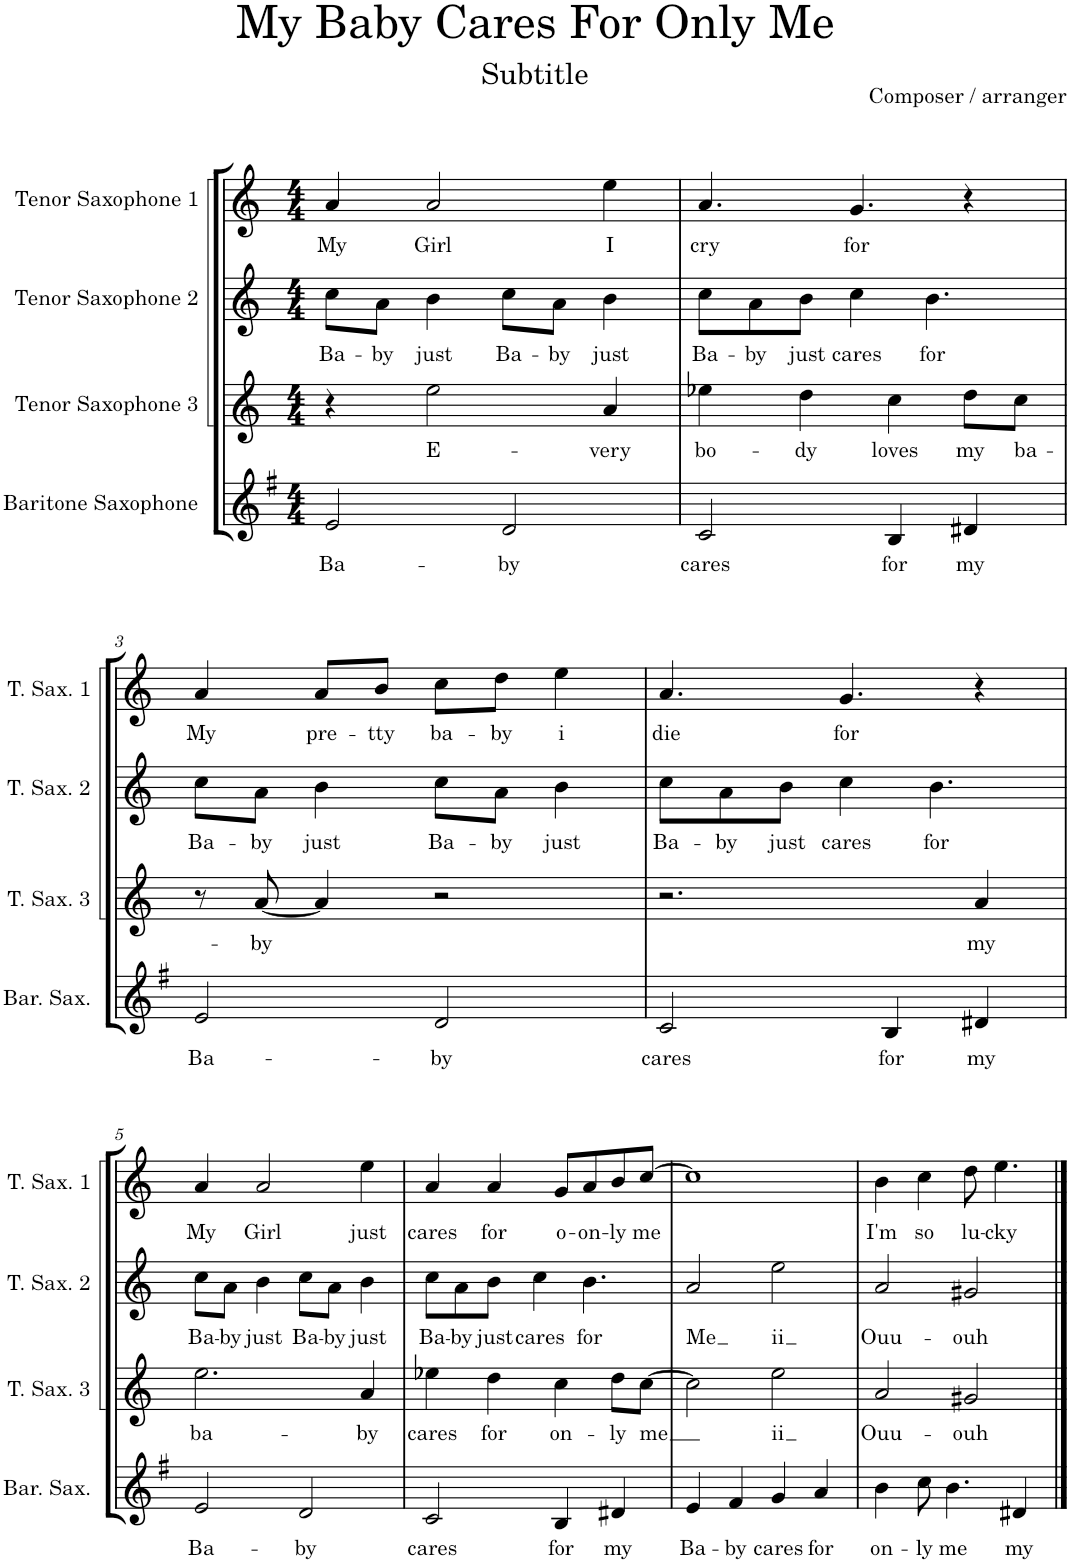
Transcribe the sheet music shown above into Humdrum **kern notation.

**kern	**text	**kern	**text	**kern	**text	**kern	**text
*part4	*part4	*part3	*part3	*part2	*part2	*part1	*part1
*staff4	*staff4	*staff3	*staff3	*staff2	*staff2	*staff1	*staff1
*I"Baritone Saxophone	*	*I"Tenor Saxophone 3	*	*I"Tenor Saxophone 2	*	*I"Tenor Saxophone 1	*
*I'Bar. Sax.	*	*I'T. Sax. 3	*	*I'T. Sax. 2	*	*I'T. Sax. 1	*
*clefG2	*	*clefG2	*	*clefG2	*	*clefG2	*
*Trd12c21	*	*Trd8c14	*	*Trd8c14	*	*Trd8c14	*
*k[f#]	*	*k[]	*	*k[]	*	*k[]	*
*M4/4	*	*M4/4	*	*M4/4	*	*M4/4	*
=1	=1	=1	=1	=1	=1	=1	=1
!	!LO:LY:b	!	!	!	!LO:LY:b	!	!LO:LY:b
2e/	Ba-	4r	.	8cc\L	Ba-	4a/	My
!	!	!	!	!	!LO:LY:b	!	!
.	.	.	.	8a\J	-by	.	.
!	!	!	!LO:LY:b	!	!LO:LY:b	!	!LO:LY:b
.	.	2ee\	E-	4b\	just	2a/	Girl
!	!LO:LY:b	!	!	!	!LO:LY:b	!	!
2d/	-by	.	.	8cc\L	Ba-	.	.
!	!	!	!	!	!LO:LY:b	!	!
.	.	.	.	8a\J	-by	.	.
!	!	!	!LO:LY:b	!	!LO:LY:b	!	!LO:LY:b
.	.	4a/	-very	4b\	just	4ee\	I
=2	=2	=2	=2	=2	=2	=2	=2
!	!LO:LY:b	!	!LO:LY:b	!	!LO:LY:b	!	!LO:LY:b
2c/	cares	4ee-X\	bo-	8cc\L	Ba-	4.a/	cry
!	!	!	!	!	!LO:LY:b	!	!
.	.	.	.	8a\	-by	.	.
!	!	!	!LO:LY:b	!	!LO:LY:b	!	!
.	.	4dd\	-dy	8b\J	just	.	.
!	!	!	!	!	!LO:LY:b	!	!LO:LY:b
.	.	.	.	4cc\	cares	4.g/	for
!	!LO:LY:b	!	!LO:LY:b	!	!	!	!
4B/	for	4cc\	loves	.	.	.	.
!	!	!	!	!	!LO:LY:b	!	!
.	.	.	.	4.b\	for	.	.
!	!LO:LY:b	!	!LO:LY:b	!	!	!	!
4d#X/	my	8dd\L	my	.	.	4r	.
!	!	!	!LO:LY:b	!	!	!	!
.	.	8cc\J	ba-	.	.	.	.
!!LO:LB:g=z
=3	=3	=3	=3	=3	=3	=3	=3
!	!LO:LY:b	!	!	!	!LO:LY:b	!	!LO:LY:b
2e/	Ba-	8r	.	8cc\L	Ba-	4a/	My
!	!	!	!LO:LY:b	!	!LO:LY:b	!	!
.	.	[8a/	-by	8a\J	-by	.	.
!	!	!	!	!	!LO:LY:b	!	!LO:LY:b
.	.	4a/]	.	4b\	just	8a/L	pre-
!	!	!	!	!	!	!	!LO:LY:b
.	.	.	.	.	.	8b/J	-tty
!	!LO:LY:b	!	!	!	!LO:LY:b	!	!LO:LY:b
2d/	-by	2r	.	8cc\L	Ba-	8cc\L	ba-
!	!	!	!	!	!LO:LY:b	!	!LO:LY:b
.	.	.	.	8a\J	-by	8dd\J	-by
!	!	!	!	!	!LO:LY:b	!	!LO:LY:b
.	.	.	.	4b\	just	4ee\	i
=4	=4	=4	=4	=4	=4	=4	=4
!	!LO:LY:b	!	!	!	!LO:LY:b	!	!LO:LY:b
2c/	cares	2.r	.	8cc\L	Ba-	4.a/	die
!	!	!	!	!	!LO:LY:b	!	!
.	.	.	.	8a\	-by	.	.
!	!	!	!	!	!LO:LY:b	!	!
.	.	.	.	8b\J	just	.	.
!	!	!	!	!	!LO:LY:b	!	!LO:LY:b
.	.	.	.	4cc\	cares	4.g/	for
!	!LO:LY:b	!	!	!	!	!	!
4B/	for	.	.	.	.	.	.
!	!	!	!	!	!LO:LY:b	!	!
.	.	.	.	4.b\	for	.	.
!	!LO:LY:b	!	!LO:LY:b	!	!	!	!
4d#X/	my	4a/	my	.	.	4r	.
!!LO:LB:g=z
=5	=5	=5	=5	=5	=5	=5	=5
!	!LO:LY:b	!	!LO:LY:b	!	!LO:LY:b	!	!LO:LY:b
2e/	Ba-	2.ee\	ba-	8cc\L	Ba-	4a/	My
!	!	!	!	!	!LO:LY:b	!	!
.	.	.	.	8a\J	-by	.	.
!	!	!	!	!	!LO:LY:b	!	!LO:LY:b
.	.	.	.	4b\	just	2a/	Girl
!	!LO:LY:b	!	!	!	!LO:LY:b	!	!
2d/	-by	.	.	8cc\L	Ba-	.	.
!	!	!	!	!	!LO:LY:b	!	!
.	.	.	.	8a\J	-by	.	.
!	!	!	!LO:LY:b	!	!LO:LY:b	!	!LO:LY:b
.	.	4a/	-by	4b\	just	4ee\	just
=6	=6	=6	=6	=6	=6	=6	=6
!	!LO:LY:b	!	!LO:LY:b	!	!LO:LY:b	!	!LO:LY:b
2c/	cares	4ee-X\	cares	8cc\L	Ba-	4a/	cares
!	!	!	!	!	!LO:LY:b	!	!
.	.	.	.	8a\	-by	.	.
!	!	!	!LO:LY:b	!	!LO:LY:b	!	!LO:LY:b
.	.	4dd\	for	8b\J	just	4a/	for
!	!	!	!	!	!LO:LY:b	!	!
.	.	.	.	4cc\	cares	.	.
!	!LO:LY:b	!	!LO:LY:b	!	!	!	!LO:LY:b
4B/	for	4cc\	on-	.	.	8g/L	o-
!	!	!	!	!	!LO:LY:b	!	!LO:LY:b
.	.	.	.	4.b\	for	8a/	-on-
!	!LO:LY:b	!	!LO:LY:b	!	!	!	!LO:LY:b
4d#X/	my	8dd\L	-ly	.	.	8b/	-ly
!	!	!	!LO:LY:b	!	!	!	!LO:LY:b
.	.	[8cc\J	me	.	.	[8cc/J	me
=7	=7	=7	=7	=7	=7	=7	=7
!	!LO:LY:b	!	!	!	!LO:LY:b	!	!
4e/	Ba-	2cc\]	.	2a/	Me	1cc]	.
!	!LO:LY:b	!	!	!	!	!	!
4f#/	-by	.	.	.	.	.	.
!	!LO:LY:b	!	!LO:LY:b	!	!LO:LY:b	!	!
4g/	cares	2ee\	ii	2ee\	ii	.	.
!	!LO:LY:b	!	!	!	!	!	!
4a/	for	.	.	.	.	.	.
=8	=8	=8	=8	=8	=8	=8	=8
!	!LO:LY:b	!	!LO:LY:b	!	!LO:LY:b	!	!LO:LY:b
4b\	on-	2a/	Ouu-	2a/	Ouu-	4b\	I'm
!	!LO:LY:b	!	!	!	!	!	!LO:LY:b
8cc\	-ly	.	.	.	.	4cc\	so
!	!LO:LY:b	!	!	!	!	!	!
4.b\	me	.	.	.	.	.	.
!	!	!	!LO:LY:b	!	!LO:LY:b	!	!LO:LY:b
.	.	2g#X/	-ouh	2g#X/	-ouh	8dd\	lu-
!	!	!	!	!	!	!	!LO:LY:b
.	.	.	.	.	.	4.ee\	-cky
!	!LO:LY:b	!	!	!	!	!	!
4d#X/	my	.	.	.	.	.	.
==	==	==	==	==	==	==	==
*-	*-	*-	*-	*-	*-	*-	*-
